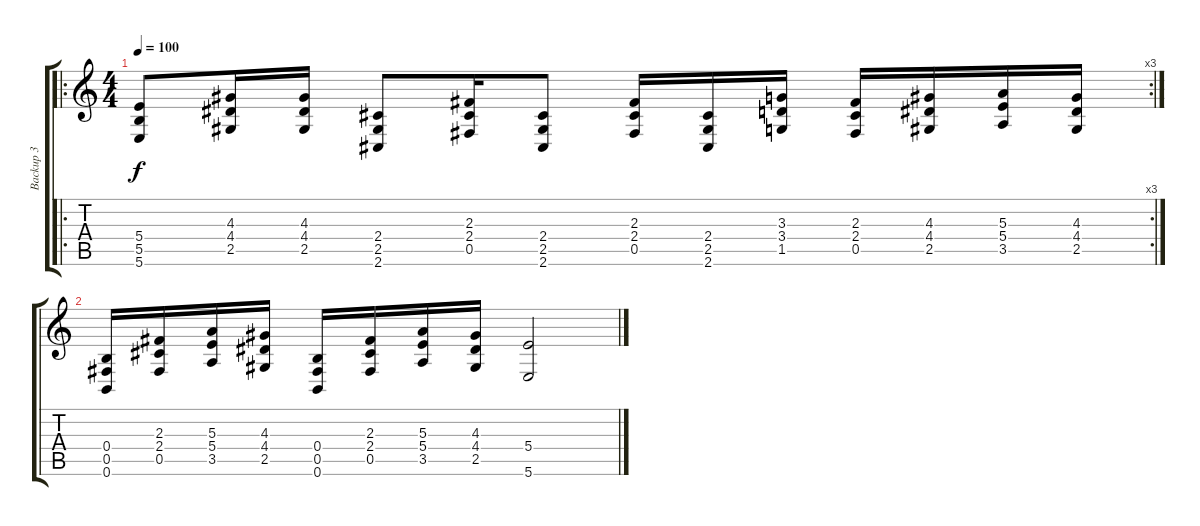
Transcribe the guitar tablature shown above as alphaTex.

\track ("Backup 3" "Backup 3") {instrument distortionguitar}
\staff {score tabs}
\tuning (Db4 Ab3 E3 B2 Gb2 B1) {hide}
\ro
\rc 3
\ts (4 4)
\tempo 100
\clef g2
\ks c
(5.4 5.5 5.6).8{dy f balance 13} (4.3 4.4 2.5).16 (4.3 4.4 2.5).16 (2.4 2.5 2.6).8 (2.3 2.4 0.5).16 (2.4 2.5 2.6).8 (2.3 2.4 0.5).16 (2.4 2.5 2.6).16 (3.3 3.4 1.5).16 (2.3 2.4 0.5).16 (4.3 4.4 2.5).16 (5.3 5.4 3.5).16 (4.3 4.4 2.5).16 |
(0.4 0.5 0.6).16 (2.3 2.4 0.5).16 (5.3 5.4 3.5).16 (4.3 4.4 2.5).16 (0.4 0.5 0.6).16 (2.3 2.4 0.5).16 (5.3 5.4 3.5).16 (4.3 4.4 2.5).16 (5.4 5.6).2
